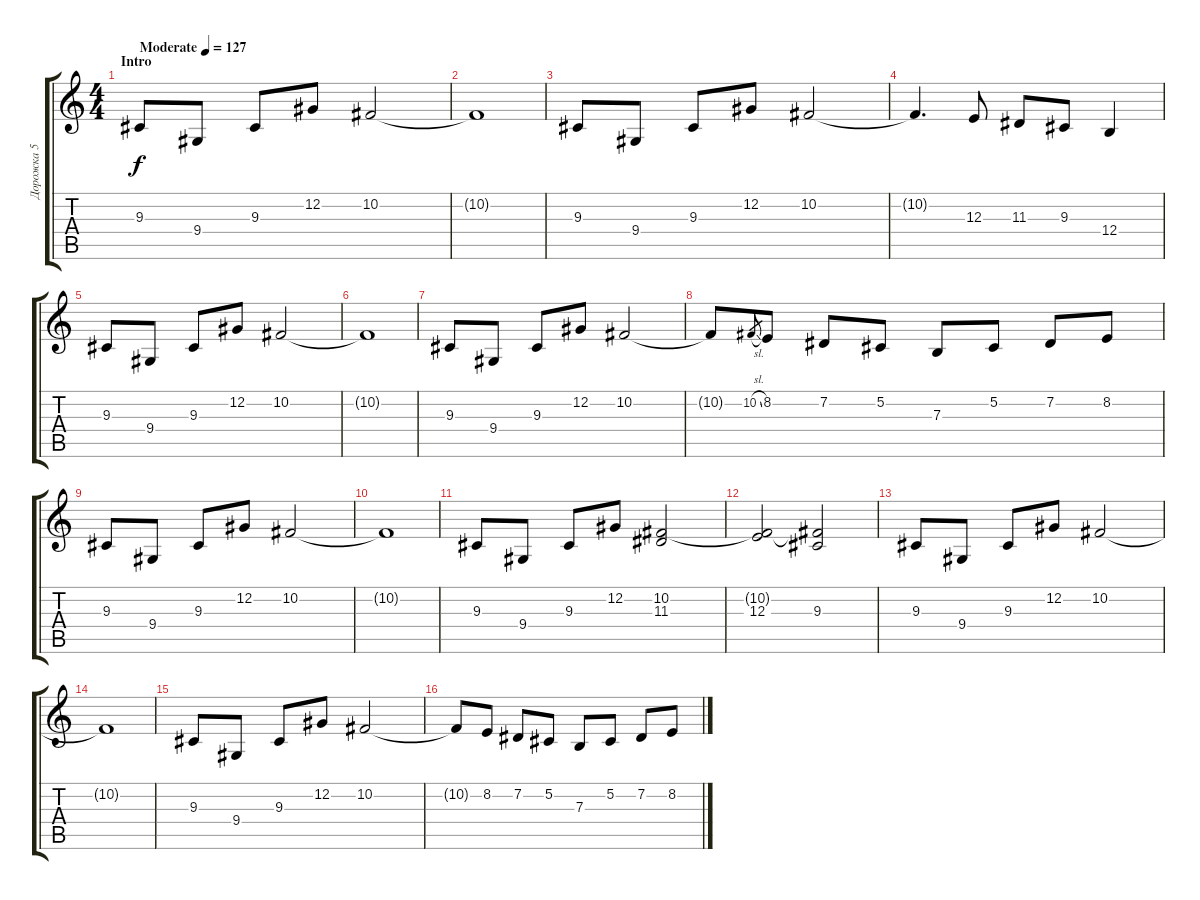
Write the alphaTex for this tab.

\track ("Дорожка 5" "Дорожка 5") {instrument tremolostrings}
\staff {score tabs}
\tuning (Db4 Ab3 E3 B2 Gb2 Db2) {hide}
\ts (4 4)
\section ("" "Intro")
\tempo (127 "Moderate")
\clef g2
\ks c
9.3.8{dy f volume 16 instrument tremolostrings} 9.4.8 9.3.8 12.2.8 10.2.2 |
10.2{t}.1 |
9.3.8 9.4.8 9.3.8 12.2.8 10.2.2 |
10.2{t}.4{d} 12.3.8 11.3.8 9.3.8 12.4.4 |
9.3.8 9.4.8 9.3.8 12.2.8 10.2.2 |
10.2{t}.1 |
9.3.8 9.4.8 9.3.8 12.2.8 10.2.2 |
10.2{t}.8 10.2{sl}.8{gr} 8.2.8 7.2.8 5.2.8 7.3.8 5.2.8 7.2.8 8.2.8 |
9.3.8 9.4.8 9.3.8 12.2.8 10.2.2 |
10.2{t}.1 |
9.3.8 9.4.8 9.3.8 12.2.8 (10.2 11.3).2 |
(10.2{t} 12.3).2 (10.2{t} 9.3).2 |
9.3.8 9.4.8 9.3.8 12.2.8 10.2.2 |
10.2{t}.1 |
9.3.8 9.4.8 9.3.8 12.2.8 10.2.2 |
10.2{t}.8 8.2.8 7.2.8 5.2.8 7.3.8 5.2.8 7.2.8 8.2.8
